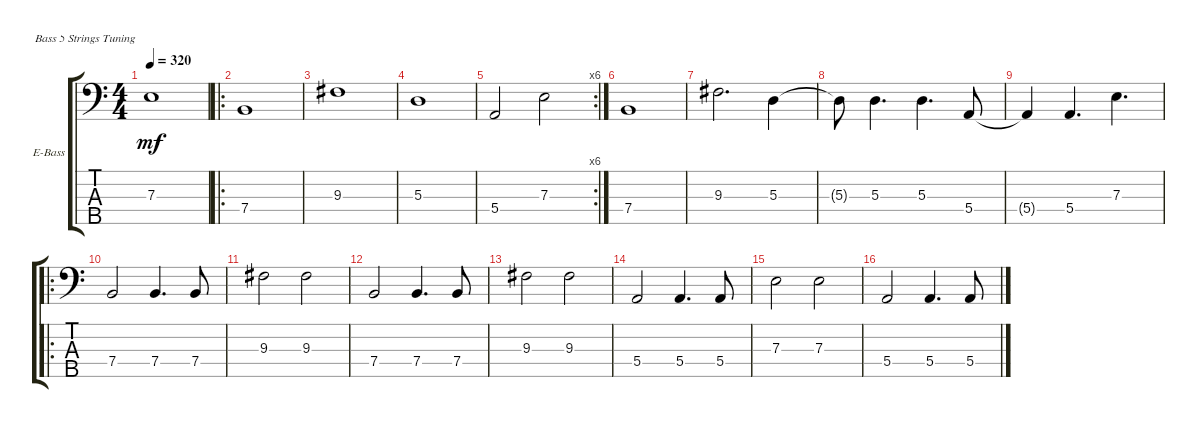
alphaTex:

\defaultSystemsLayout 4
\bracketExtendMode groupsimilarinstruments
\firstSystemTrackNameOrientation horizontal
\otherSystemsTrackNameOrientation horizontal
\track ("Electric Bass" "E-Bass") {instrument electricbassfinger}
\staff {score tabs}
\tuning (G2 D2 A1 E1 B0)
\ts (4 4)
\tempo 320
\clef f4
\ks c
7.3.1{dy mf} |
\ro
7.4.1 |
9.3.1 |
5.3.1 |
\rc 6
5.4.2 7.3.2 |
7.4.1 |
9.3.2{d} 5.3.4 |
5.3{t}.8 5.3.4{d} 5.3.4{d} 5.4.8 |
5.4{t}.4 5.4.4{d} 7.3.4{d} |
\ro
7.4.2 7.4.4{d} 7.4.8 |
9.3.2 9.3.2 |
7.4.2 7.4.4{d} 7.4.8 |
9.3.2 9.3.2 |
5.4.2 5.4.4{d} 5.4.8 |
7.3.2 7.3.2 |
5.4.2 5.4.4{d} 5.4.8
